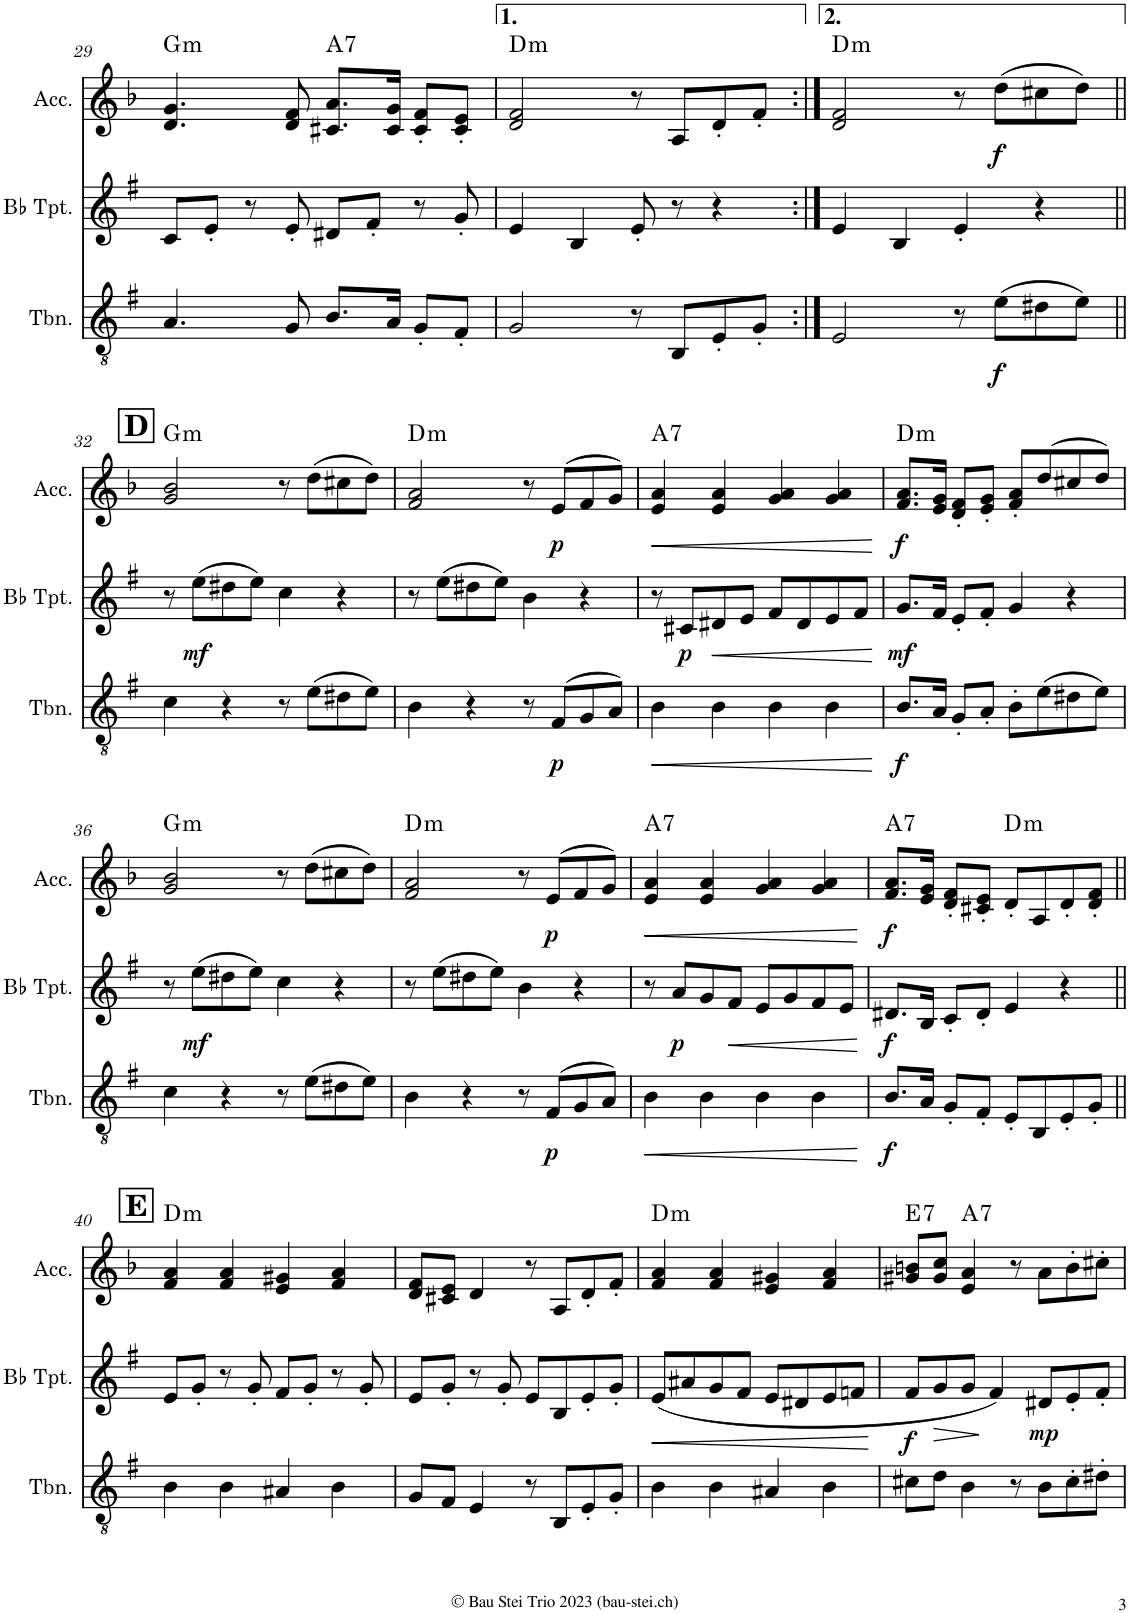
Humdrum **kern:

**kern	**dynam	**kern	**dynam	**kern	**dynam	**harte
*part3	*part3	*part2	*part2	*part1	*part1	*part1
*staff3	*staff3	*staff2	*staff2	*staff1	*staff1	*
*I"Trombone	*	*I"Bb Trumpet	*	*I"Accordion	*	*
*I'Tbn.	*	*I'Bb Tpt.	*	*I'Acc.	*	*
!!LO:PB:g=z
*clefGv2	*	*clefG2	*	*clefG2	*	*
*Trd1c2	*	*Trd1c2	*	*	*	*
*k[f#]	*	*k[f#]	*	*k[b-]	*	*
*M4/4	*	*M4/4	*	*M4/4	*	*
=29	=29	=29	=29	=29	=29	=29
!	!	!	!	!	!	!LO:H:kt=m
4.A/	.	8c/L	.	4.d/ 4.g/	.	G:min
.	.	8e'/J	.	.	.	.
.	.	8r	.	.	.	.
8G/	.	8e'/	.	8d/ 8f/	.	.
!	!	!	!	!	!	!LO:H:kt=7
8.B/L	.	8d#X/L	.	8.c#X/ 8.a/L	.	A:7
.	.	8f#'/J	.	.	.	.
16A/Jk	.	.	.	16c#/ 16g/Jk	.	.
8G'/L	.	8r	.	8c#/' 8f/'L	.	.
8F#'/J	.	8g'/	.	8c#/' 8e/'J	.	.
=30	=30	=30	=30	=30	=30	=30
!	!	!	!	!	!	!LO:H:kt=m
2G/	.	4e/	.	2d/ 2f/	.	D:min
.	.	4B/	.	.	.	.
8r	.	8e'/	.	8r	.	.
8BB/L	.	8r	.	8A/L	.	.
8E'/	.	4r	.	8d'/	.	.
8G'/J	.	.	.	8f'/J	.	.
=31:|!	=31:|!	=31:|!	=31:|!	=31:|!	=31:|!	=31:|!
!	!	!	!	!	!	!LO:H:kt=m
2E/	.	4e/	.	2d/ 2f/	.	D:min
.	.	4B/	.	.	.	.
8r	.	4e'/	.	8r	.	.
!	!LO:DY:b	!	!	!	!LO:DY:b	!
(>8e\L	f	.	.	(>8dd\L	f	.
8d#X\	.	4r	.	8cc#X\	.	.
8e\J)	.	.	.	8dd\J)	.	.
!!LO:LB:g=z
!!LO:REH:place=s1:a:B:cj:fs=14:t=D
=32||	=32||	=32||	=32||	=32||	=32||	=32||
!	!	!	!	!	!	!LO:H:kt=m
4c\	.	8r	.	2g/ 2b-/	.	G:min
!	!	!	!LO:DY:b	!	!	!
.	.	(8ee\L	mf	.	.	.
4r	.	8dd#X\	.	.	.	.
.	.	8ee\J)	.	.	.	.
8r	.	4cc\	.	8r	.	.
(>8e\L	.	.	.	(>8dd\L	.	.
8d#X\	.	4r	.	8cc#X\	.	.
8e\J)	.	.	.	8dd\J)	.	.
=33	=33	=33	=33	=33	=33	=33
!	!	!	!	!	!	!LO:H:kt=m
4B\	.	8r	.	2f/ 2a/	.	D:min
.	.	(8ee\L	.	.	.	.
4r	.	8dd#X\	.	.	.	.
.	.	8ee\J)	.	.	.	.
8r	.	4b\	.	8r	.	.
!	!LO:DY:b	!	!	!	!LO:DY:b	!
(>8F#/L	p	.	.	(>8e/L	p	.
8G/	.	4r	.	8f/	.	.
8A/J)	.	.	.	8g/J)	.	.
=34	=34	=34	=34	=34	=34	=34
!	!LO:HP:b	!	!	!	!LO:HP:b	!LO:H:kt=7
4B\	<	8r	.	4e/ 4a/	<	A:7
!	!	!	!LO:DY:b	!	!	!
.	.	8c#X/L	p	.	.	.
!	!	!	!LO:HP:b	!	!	!
4B\	.	8d#X/	<	4e/ 4a/	.	.
.	.	8e/J	.	.	.	.
4B\	.	8f#/L	.	4g/ 4a/	.	.
.	.	8d#/	.	.	.	.
4B\	.	8e/	.	4g/ 4a/	.	.
.	.	8f#/J	.	.	.	.
.	[	.	[	.	[	.
=35	=35	=35	=35	=35	=35	=35
!	!LO:DY:b	!	!LO:DY:b	!	!LO:DY:b	!LO:H:kt=m
8.B/L	f	8.g/L	mf	8.f/ 8.a/L	f	D:min
16A/Jk	.	16f#/Jk	.	16e/ 16g/Jk	.	.
8G'/L	.	8e'/L	.	8d/' 8f/'L	.	.
8A'/J	.	8f#'/J	.	8e/' 8g/'J	.	.
8B'\L	.	4g/	.	8f/' 8a/'L	.	.
(>8e\	.	.	.	(>8dd/	.	.
8d#X\	.	4r	.	8cc#X/	.	.
8e\J)	.	.	.	8dd/J)	.	.
!!LO:LB:g=z
=36	=36	=36	=36	=36	=36	=36
!	!	!	!	!	!	!LO:H:kt=m
4c\	.	8r	.	2g/ 2b-/	.	G:min
!	!	!	!LO:DY:b	!	!	!
.	.	(8ee\L	mf	.	.	.
4r	.	8dd#X\	.	.	.	.
.	.	8ee\J)	.	.	.	.
8r	.	4cc\	.	8r	.	.
(>8e\L	.	.	.	(>8dd\L	.	.
8d#X\	.	4r	.	8cc#X\	.	.
8e\J)	.	.	.	8dd\J)	.	.
=37	=37	=37	=37	=37	=37	=37
!	!	!	!	!	!	!LO:H:kt=m
4B\	.	8r	.	2f/ 2a/	.	D:min
.	.	(8ee\L	.	.	.	.
4r	.	8dd#X\	.	.	.	.
.	.	8ee\J)	.	.	.	.
8r	.	4b\	.	8r	.	.
!	!LO:DY:b	!	!	!	!LO:DY:b	!
(>8F#/L	p	.	.	(>8e/L	p	.
8G/	.	4r	.	8f/	.	.
8A/J)	.	.	.	8g/J)	.	.
=38	=38	=38	=38	=38	=38	=38
!	!LO:HP:b	!	!	!	!LO:HP:b	!LO:H:kt=7
4B\	<	8r	.	4e/ 4a/	<	A:7
!	!	!	!LO:DY:b	!	!	!
.	.	8a/L	p	.	.	.
4B\	.	8g/	.	4e/ 4a/	.	.
!	!	!	!LO:HP:b	!	!	!
.	.	8f#/J	<	.	.	.
4B\	.	8e/L	.	4g/ 4a/	.	.
.	.	8g/	.	.	.	.
4B\	.	8f#/	.	4g/ 4a/	.	.
.	.	8e/J	.	.	.	.
.	[	.	[	.	[	.
=39	=39	=39	=39	=39	=39	=39
!	!LO:DY:b	!	!LO:DY:b	!	!LO:DY:b	!LO:H:kt=7
8.B/L	f	8.d#X/L	f	8.f/ 8.a/L	f	A:7
16A/Jk	.	16B/Jk	.	16e/ 16g/Jk	.	.
8G'/L	.	8c'/L	.	8d/' 8f/'L	.	.
8F#'/J	.	8d#'/J	.	8c#X/' 8e/'J	.	.
!	!	!	!	!	!	!LO:H:kt=m
8E'/L	.	4e/	.	8d'/L	.	D:min
8BB/	.	.	.	8A/	.	.
8E'/	.	4r	.	8d'/	.	.
8G'/J	.	.	.	8d/' 8f/'J	.	.
!!LO:LB:g=z
!!LO:REH:place=s1:a:B:cj:fs=14:t=E
=40||	=40||	=40||	=40||	=40||	=40||	=40||
!	!	!	!	!	!	!LO:H:kt=m
4B\	.	8e/L	.	4f/ 4a/	.	D:min
.	.	8g'/J	.	.	.	.
4B\	.	8r	.	4f/ 4a/	.	.
.	.	8g'/	.	.	.	.
4A#X/	.	8f#/L	.	4e/ 4g#X/	.	.
.	.	8g'/J	.	.	.	.
4B\	.	8r	.	4f/ 4a/	.	.
.	.	8g'/	.	.	.	.
=41	=41	=41	=41	=41	=41	=41
8G/L	.	8e/L	.	8d/ 8f/L	.	.
8F#/J	.	8g'/J	.	8c#X/ 8e/J	.	.
4E/	.	8r	.	4d/	.	.
.	.	8g'/	.	.	.	.
8r	.	8e/L	.	8r	.	.
8BB/L	.	8B/	.	8A/L	.	.
8E'/	.	8e'/	.	8d'/	.	.
8G'/J	.	8g'/J	.	8f'/J	.	.
=42	=42	=42	=42	=42	=42	=42
!	!	!	!LO:HP:b	!	!	!LO:H:kt=m
4B\	.	(8e/L	<	4f/ 4a/	.	D:min
.	.	8a#X/	.	.	.	.
4B\	.	8g/	.	4f/ 4a/	.	.
.	.	8f#/J	.	.	.	.
4A#X/	.	8e/L	.	4e/ 4g#X/	.	.
.	.	8d#X/	.	.	.	.
4B\	.	8e/	.	4f/ 4a/	.	.
.	.	8fn/J	.	.	.	.
.	.	.	[	.	.	.
=43	=43	=43	=43	=43	=43	=43
!	!	!	!LO:DY:b	!	!	!LO:H:kt=7
8c#X\L	.	8f#/L	f	8g#X/ 8bn/L	.	E:7
!	!	!	!LO:HP:b	!	!	!
8d\J	.	8g/	>	8g#/ 8cc/J	.	.
!	!	!	!	!	!	!LO:H:kt=7
4B\	.	8g/J	.	4e/ 4a/	.	A:7
.	.	4f#/)	]	.	.	.
8r	.	.	.	8r	.	.
!	!	!	!LO:DY:b	!	!	!
8B\L	.	8d#X/L	mp	8a\L	.	.
8c#'\	.	8e'/	.	8b'\	.	.
8d#X'\J	.	8f#'/J	.	8cc#X'\J	.	.
=	=	=	=	=	=	=
*-	*-	*-	*-	*-	*-	*-
